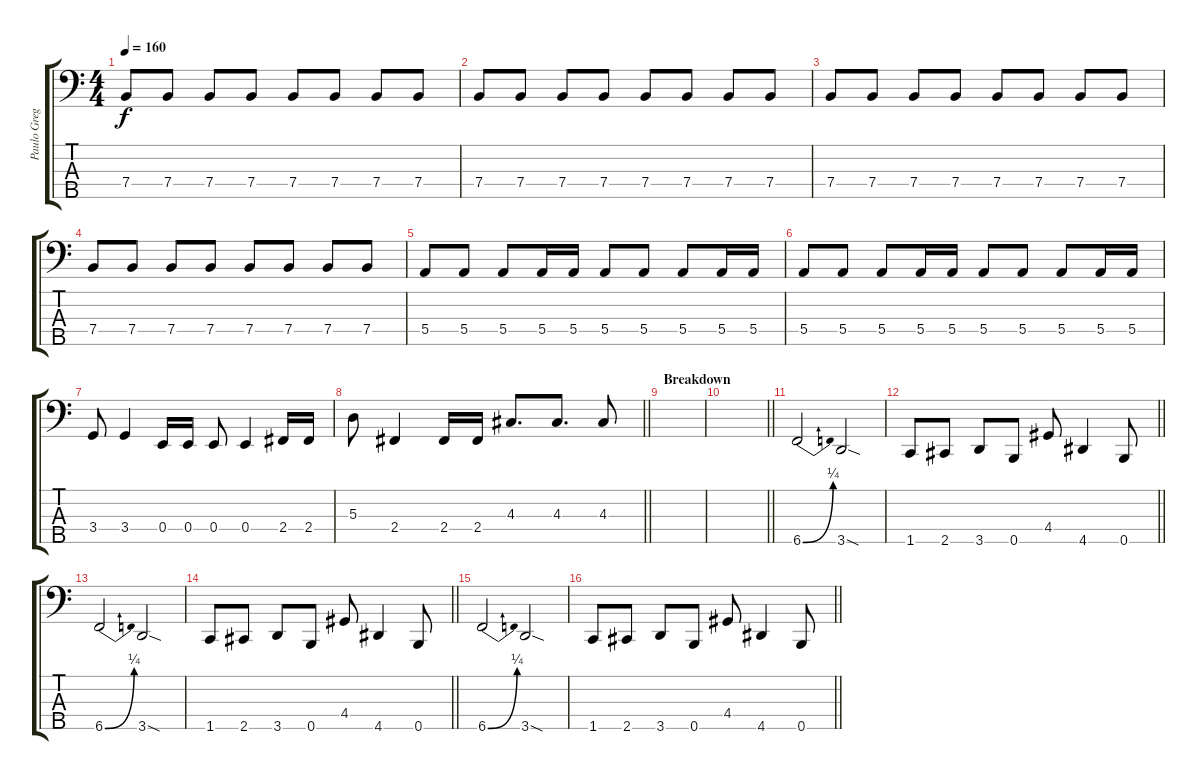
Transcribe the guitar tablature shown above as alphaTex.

\track ("Paulo Gregoletto" "Paulo Greg") {instrument electricbassfinger}
\staff {score tabs}
\tuning (G2 D2 A1 E1 B0) {hide}
\ts (4 4)
\tempo 160
\clef f4
\ks c
7.4.8{dy f} 7.4.8 7.4.8 7.4.8 7.4.8 7.4.8 7.4.8 7.4.8 |
7.4.8 7.4.8 7.4.8 7.4.8 7.4.8 7.4.8 7.4.8 7.4.8 |
7.4.8 7.4.8 7.4.8 7.4.8 7.4.8 7.4.8 7.4.8 7.4.8 |
7.4.8 7.4.8 7.4.8 7.4.8 7.4.8 7.4.8 7.4.8 7.4.8 |
5.4.8 5.4.8 5.4.8 5.4.16 5.4.16 5.4.8 5.4.8 5.4.8 5.4.16 5.4.16 |
5.4.8 5.4.8 5.4.8 5.4.16 5.4.16 5.4.8 5.4.8 5.4.8 5.4.16 5.4.16 |
3.4.8 3.4.4 0.4.16 0.4.16 0.4.8 0.4.4 2.4.16 2.4.16 |
\barLineRight lightlight
5.3.8 2.4.4 2.4.16 2.4.16 4.3.8{d} 4.3.8{d} 4.3.8 |
\section ("" "Breakdown")
|
\barLineRight lightlight
|
\section ("" "")
6.5{be (bend 0 0 60 1)}.2 3.5{sod}.2 |
\barLineRight lightlight
1.5.8 2.5.8 3.5.8 0.5.8 4.4.8 4.5.4 0.5.8 |
6.5{be (bend 0 0 60 1)}.2 3.5{sod}.2 |
\barLineRight lightlight
1.5.8 2.5.8 3.5.8 0.5.8 4.4.8 4.5.4 0.5.8 |
6.5{be (bend 0 0 60 1)}.2 3.5{sod}.2 |
\barLineRight lightlight
1.5.8 2.5.8 3.5.8 0.5.8 4.4.8 4.5.4 0.5.8
